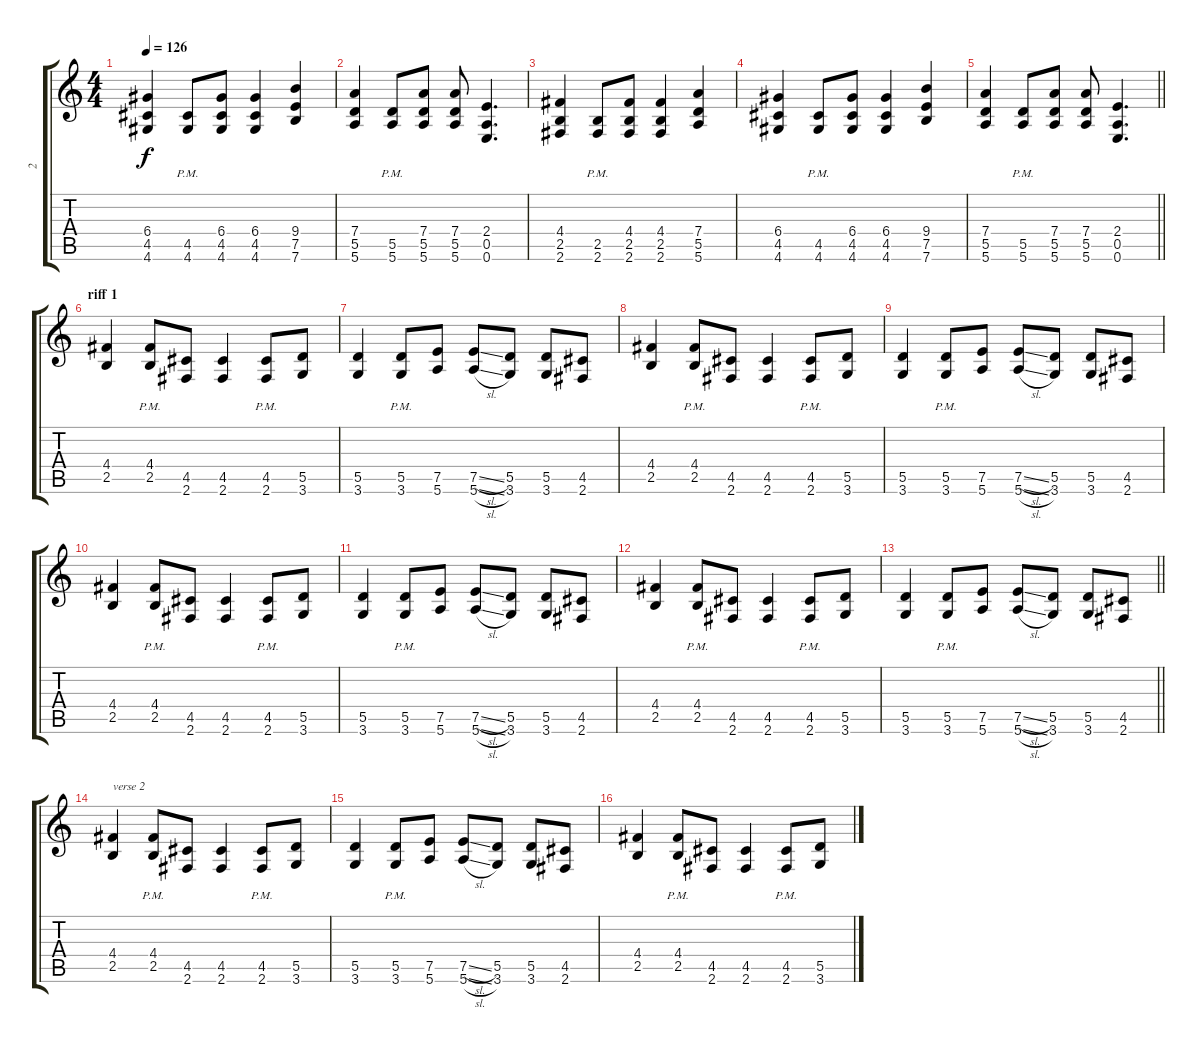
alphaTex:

\track ("2" "2") {instrument overdrivenguitar}
\staff {score tabs}
\tuning (E4 B3 G3 D3 A2 E2) {hide}
\ts (4 4)
\tempo 126
\clef g2
\ks c
(6.4 4.5 4.6).4{dy f} (4.5{pm} 4.6{pm}).8 (6.4 4.5 4.6).8 (6.4 4.5 4.6).4 (9.4 7.5 7.6).4 |
(7.4 5.5 5.6).4 (5.5{pm} 5.6{pm}).8 (7.4 5.5 5.6).8 (7.4 5.5 5.6).8 (2.4 0.5 0.6).4{d} |
(4.4 2.5 2.6).4 (2.5{pm} 2.6{pm}).8 (4.4 2.5 2.6).8 (4.4 2.5 2.6).4 (7.4 5.5 5.6).4 |
(6.4 4.5 4.6).4 (4.5{pm} 4.6{pm}).8 (6.4 4.5 4.6).8 (6.4 4.5 4.6).4 (9.4 7.5 7.6).4 |
\barLineRight lightlight
(7.4 5.5 5.6).4 (5.5{pm} 5.6{pm}).8 (7.4 5.5 5.6).8 (7.4 5.5 5.6).8 (2.4 0.5 0.6).4{d} |
\section ("" "riff 1")
(4.4 2.5).4 (4.4{pm} 2.5{pm}).8 (4.5 2.6).8 (4.5 2.6).4 (4.5{pm} 2.6{pm}).8 (5.5 3.6).8 |
(5.5 3.6).4 (5.5{pm} 3.6{pm}).8 (7.5 5.6).8 (7.5{sl} 5.6{sl}).8 (5.5 3.6).8 (5.5 3.6).8 (4.5 2.6).8 |
(4.4 2.5).4 (4.4{pm} 2.5{pm}).8 (4.5 2.6).8 (4.5 2.6).4 (4.5{pm} 2.6{pm}).8 (5.5 3.6).8 |
(5.5 3.6).4 (5.5{pm} 3.6{pm}).8 (7.5 5.6).8 (7.5{sl} 5.6{sl}).8 (5.5 3.6).8 (5.5 3.6).8 (4.5 2.6).8 |
(4.4 2.5).4 (4.4{pm} 2.5{pm}).8 (4.5 2.6).8 (4.5 2.6).4 (4.5{pm} 2.6{pm}).8 (5.5 3.6).8 |
(5.5 3.6).4 (5.5{pm} 3.6{pm}).8 (7.5 5.6).8 (7.5{sl} 5.6{sl}).8 (5.5 3.6).8 (5.5 3.6).8 (4.5 2.6).8 |
(4.4 2.5).4 (4.4{pm} 2.5{pm}).8 (4.5 2.6).8 (4.5 2.6).4 (4.5{pm} 2.6{pm}).8 (5.5 3.6).8 |
\barLineRight lightlight
(5.5 3.6).4 (5.5{pm} 3.6{pm}).8 (7.5 5.6).8 (7.5{sl} 5.6{sl}).8 (5.5 3.6).8 (5.5 3.6).8 (4.5 2.6).8 |
(4.4 2.5).4{txt "verse 2"} (4.4{pm} 2.5{pm}).8 (4.5 2.6).8 (4.5 2.6).4 (4.5{pm} 2.6{pm}).8 (5.5 3.6).8 |
(5.5 3.6).4 (5.5{pm} 3.6{pm}).8 (7.5 5.6).8 (7.5{sl} 5.6{sl}).8 (5.5 3.6).8 (5.5 3.6).8 (4.5 2.6).8 |
(4.4 2.5).4 (4.4{pm} 2.5{pm}).8 (4.5 2.6).8 (4.5 2.6).4 (4.5{pm} 2.6{pm}).8 (5.5 3.6).8
